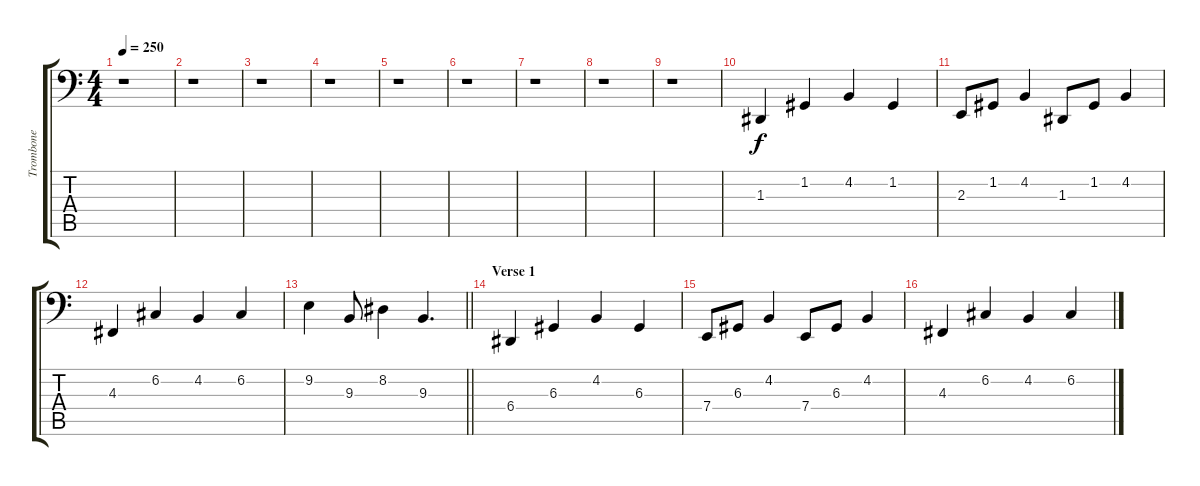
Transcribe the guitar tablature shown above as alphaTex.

\track ("Trombone" "Trombone") {instrument trombone}
\staff {score tabs}
\tuning (C3 G2 D2 A1 E1 B0) {hide}
\ts (4 4)
\tempo 250
\clef f4
\ks c
r.1{dy f instrument trombone} |
r.1 |
r.1 |
r.1 |
r.1 |
r.1 |
r.1 |
r.1 |
r.1 |
1.3.4 1.2.4 4.2.4 1.2.4 |
2.3.8 1.2.8 4.2.4 1.3.8 1.2.8 4.2.4 |
4.3.4 6.2.4 4.2.4 6.2.4 |
\barLineRight lightlight
9.2.4 9.3.8 8.2.4 9.3.4{d} |
\section ("" "Verse 1")
6.4.4 6.3.4 4.2.4 6.3.4 |
7.4.8 6.3.8 4.2.4 7.4.8 6.3.8 4.2.4 |
4.3.4 6.2.4 4.2.4 6.2.4
